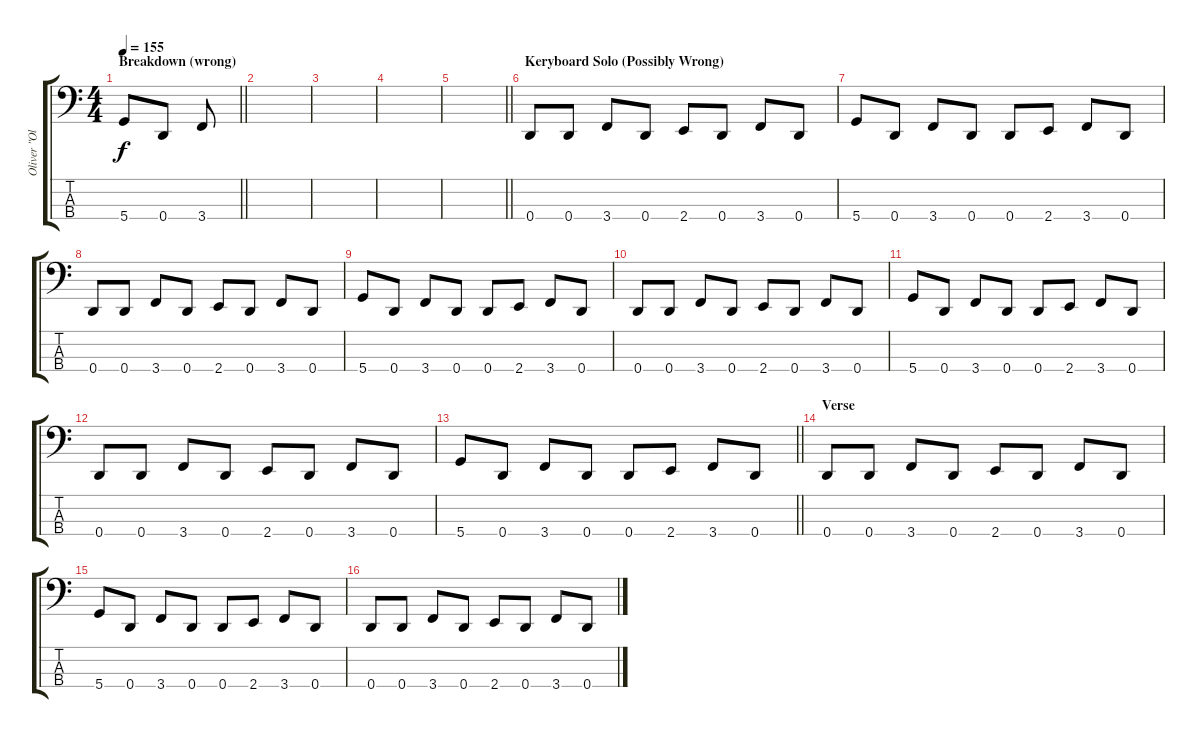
\track ("Oliver \"Ollie\" Riedel" "Oliver \"Ol") {instrument electricbassfinger}
\staff {score tabs}
\tuning (G2 D2 A1 D1) {hide}
\ts (4 4)
\section ("" "Breakdown (wrong)")
\tempo 155
\clef f4
\barLineRight lightlight
\ks c
5.4.8{dy f} 0.4.8 3.4.8 |
|
|
|
\barLineRight lightlight
|
\section ("" "Keryboard Solo (Possibly Wrong)")
0.4.8 0.4.8 3.4.8 0.4.8 2.4.8 0.4.8 3.4.8 0.4.8 |
5.4.8 0.4.8 3.4.8 0.4.8 0.4.8 2.4.8 3.4.8 0.4.8 |
0.4.8 0.4.8 3.4.8 0.4.8 2.4.8 0.4.8 3.4.8 0.4.8 |
5.4.8 0.4.8 3.4.8 0.4.8 0.4.8 2.4.8 3.4.8 0.4.8 |
0.4.8 0.4.8 3.4.8 0.4.8 2.4.8 0.4.8 3.4.8 0.4.8 |
5.4.8 0.4.8 3.4.8 0.4.8 0.4.8 2.4.8 3.4.8 0.4.8 |
0.4.8 0.4.8 3.4.8 0.4.8 2.4.8 0.4.8 3.4.8 0.4.8 |
\barLineRight lightlight
5.4.8 0.4.8 3.4.8 0.4.8 0.4.8 2.4.8 3.4.8 0.4.8 |
\section ("" "Verse")
0.4.8 0.4.8 3.4.8 0.4.8 2.4.8 0.4.8 3.4.8 0.4.8 |
5.4.8 0.4.8 3.4.8 0.4.8 0.4.8 2.4.8 3.4.8 0.4.8 |
0.4.8 0.4.8 3.4.8 0.4.8 2.4.8 0.4.8 3.4.8 0.4.8
